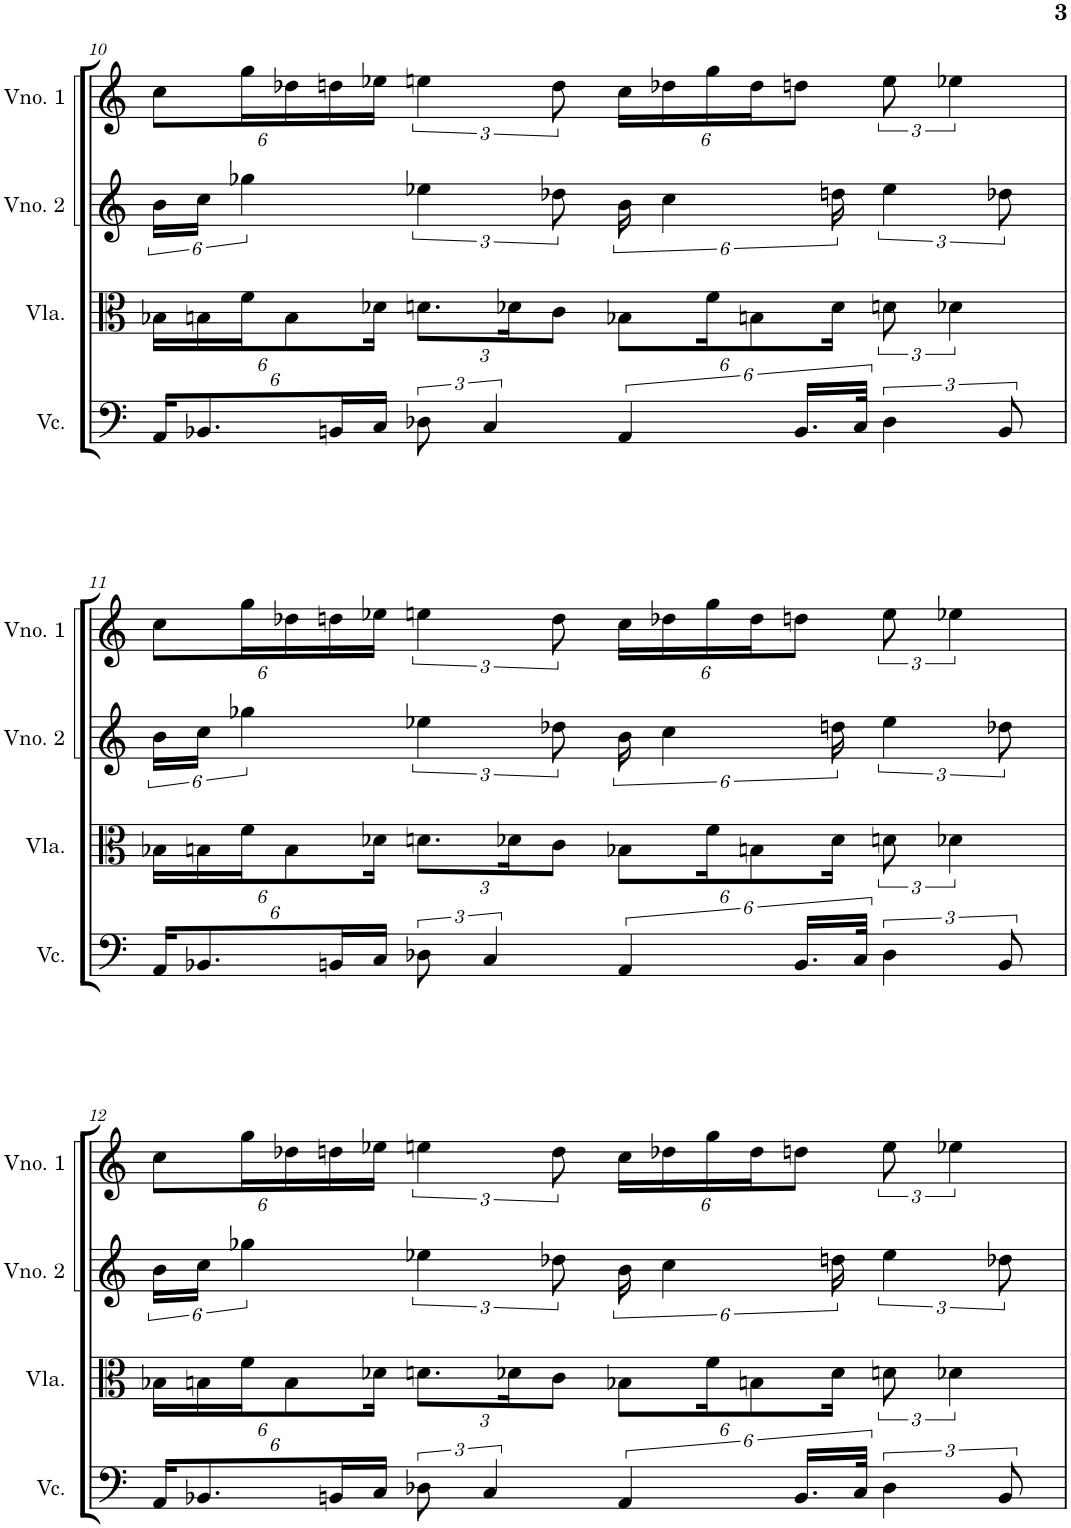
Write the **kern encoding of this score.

**kern	**kern	**kern	**kern
*part4	*part3	*part2	*part1
*staff4	*staff3	*staff2	*staff1
*I"Violoncelo	*I"Viola	*I"Violino 2	*I"Violino 1
*I'Vc.	*I'Vla.	*I'Vno. 2	*I'Vno. 1
!!LO:PB:g=z
*clefF4	*clefC3	*clefG2	*clefG2
*k[]	*k[]	*k[]	*k[]
*M4/4	*M4/4	*M4/4	*M4/4
*Xbrackettup	*Xbrackettup	*	*Xbrackettup
=10	=10	=10	=10
24AA/KL	24B-X\LL	24b\LL	12cc\L
12.BB-X/	24Bn\	24cc\JJ	.
.	24f\J	6gg-X\	24gg\L
.	12B\	.	24dd-X\
24BBn/L	.	.	24ddn\
24C/JJ	24d-X\Jk	.	24ee-X\JJ
*brackettup	*	*	*brackettup
12D-X\	12.dn\L	6ee-X\	6een\
6C/	.	.	.
.	24d-X\K	.	.
.	12c\J	12dd-X\	12dd\
*	*	*	*Xbrackettup
6AA/	12B-X\L	24b\	24cc\LL
.	.	6cc\	24dd-X\
.	24f\K	.	24gg\
.	12Bn\	.	24dd-\J
24.BB/LL	.	.	12ddn\J
.	24d-\Jk	24ddn\	.
48C/JJk	.	.	.
*	*brackettup	*	*brackettup
6D-\	12dn\	6ee-\	12ee\
.	6d-X\	.	6ee-X\
12BB/	.	12dd-X\	.
!!LO:LB:g=z
=11	=11	=11	=11
*Xbrackettup	*Xbrackettup	*	*Xbrackettup
24AA/KL	24B-X\LL	24b\LL	12cc\L
12.BB-X/	24Bn\	24cc\JJ	.
.	24f\J	6gg-X\	24gg\L
.	12B\	.	24dd-X\
24BBn/L	.	.	24ddn\
24C/JJ	24d-X\Jk	.	24ee-X\JJ
*brackettup	*	*	*brackettup
12D-X\	12.dn\L	6ee-X\	6een\
6C/	.	.	.
.	24d-X\K	.	.
.	12c\J	12dd-X\	12dd\
*	*	*	*Xbrackettup
6AA/	12B-X\L	24b\	24cc\LL
.	.	6cc\	24dd-X\
.	24f\K	.	24gg\
.	12Bn\	.	24dd-\J
24.BB/LL	.	.	12ddn\J
.	24d-\Jk	24ddn\	.
48C/JJk	.	.	.
*	*brackettup	*	*brackettup
6D-\	12dn\	6ee-\	12ee\
.	6d-X\	.	6ee-X\
12BB/	.	12dd-X\	.
!!LO:LB:g=z
=12	=12	=12	=12
*Xbrackettup	*Xbrackettup	*	*Xbrackettup
24AA/KL	24B-X\LL	24b\LL	12cc\L
12.BB-X/	24Bn\	24cc\JJ	.
.	24f\J	6gg-X\	24gg\L
.	12B\	.	24dd-X\
24BBn/L	.	.	24ddn\
24C/JJ	24d-X\Jk	.	24ee-X\JJ
*brackettup	*	*	*brackettup
12D-X\	12.dn\L	6ee-X\	6een\
6C/	.	.	.
.	24d-X\K	.	.
.	12c\J	12dd-X\	12dd\
*	*	*	*Xbrackettup
6AA/	12B-X\L	24b\	24cc\LL
.	.	6cc\	24dd-X\
.	24f\K	.	24gg\
.	12Bn\	.	24dd-\J
24.BB/LL	.	.	12ddn\J
.	24d-\Jk	24ddn\	.
48C/JJk	.	.	.
*	*brackettup	*	*brackettup
6D-\	12dn\	6ee-\	12ee\
.	6d-X\	.	6ee-X\
12BB/	.	12dd-X\	.
=	=	=	=
*-	*-	*-	*-
